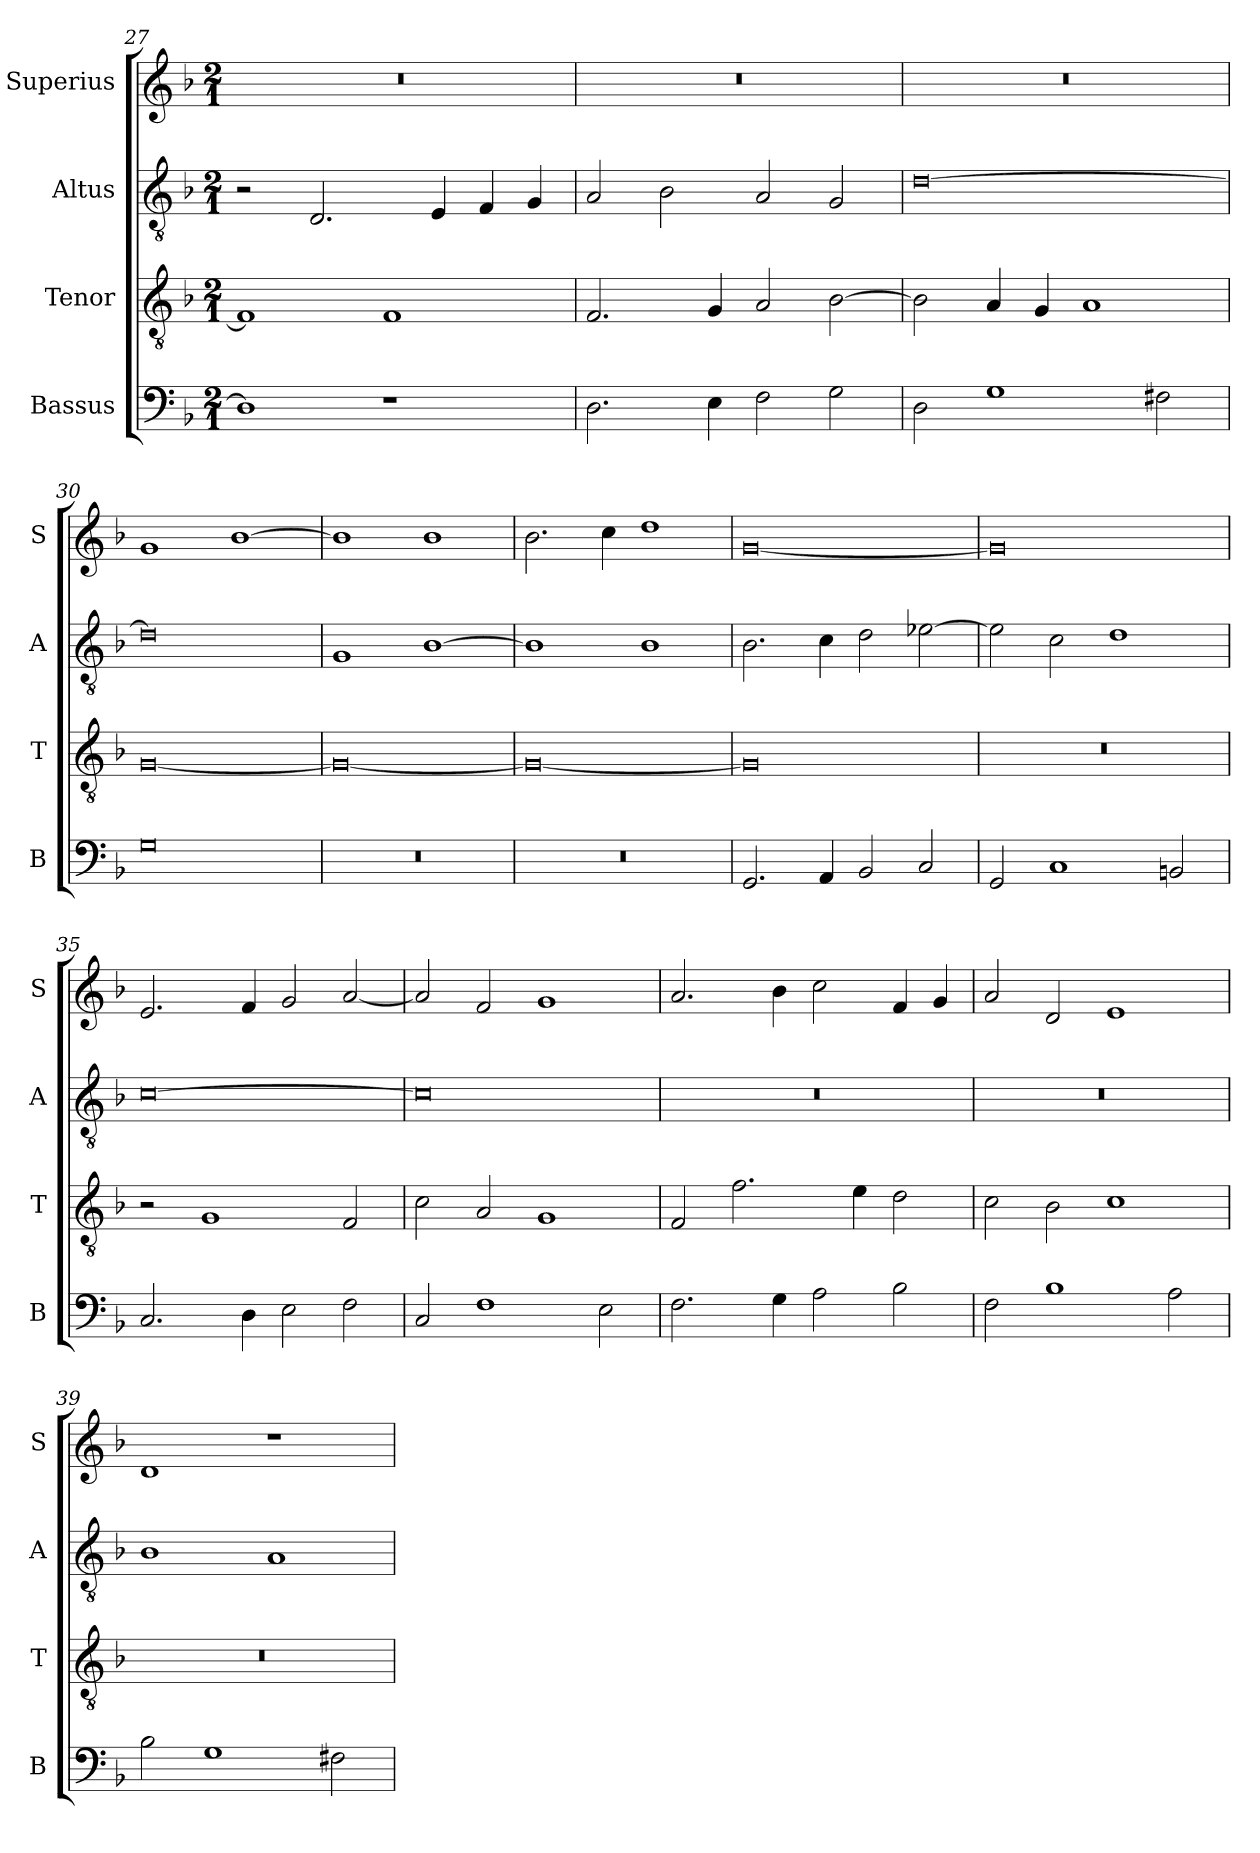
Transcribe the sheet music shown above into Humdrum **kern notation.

**kern	**kern	**kern	**kern
*part4	*part3	*part2	*part1
*staff4	*staff3	*staff2	*staff1
*I"Bassus	*I"Tenor	*I"Altus	*I"Superius
*I'B	*I'T	*I'A	*I'S
*clefF4	*clefGv2	*clefGv2	*clefG2
*k[b-]	*k[b-]	*k[b-]	*k[b-]
*M2/1	*M2/1	*M2/1	*M2/1
=27	=27	=27	=27
1D]	1F]	2r	0r
.	.	2.D/	.
1r	1F	.	.
.	.	4E/	.
.	.	4F/	.
.	.	4G/	.
=28	=28	=28	=28
2.D\	2.F/	2A/	0r
.	.	2B-\	.
4E\	4G/	.	.
2F\	2A/	2A/	.
2G\	[2B-\	2G/	.
=29	=29	=29	=29
2D\	2B-\]	[0d	0r
1G	4A/	.	.
.	4G/	.	.
.	1A	.	.
2F#X\	.	.	.
=30	=30	=30	=30
0G	[0G	0d]	1g
.	.	.	[1b-
=31	=31	=31	=31
0r	0G_	1G	1b-]
.	.	[1B-	1b-
=32	=32	=32	=32
0r	0G_	1B-]	2.b-\
.	.	.	4cc\
.	.	1B-	1dd
=33	=33	=33	=33
2.GG/	0G]	2.B-\	[0g
4AA/	.	4c\	.
2BB-/	.	2d\	.
2C/	.	[2e-X\	.
=34	=34	=34	=34
2GG/	0r	2e-\]	0g]
1C	.	2c\	.
.	.	1d	.
2BBn/	.	.	.
=35	=35	=35	=35
2.C/	2r	[0c	2.e/
.	1G	.	.
4D\	.	.	4f/
2E\	.	.	2g/
2F\	2F/	.	[2a/
=36	=36	=36	=36
2C/	2c\	0c]	2a/]
1F	2A/	.	2f/
.	1G	.	1g
2E\	.	.	.
=37	=37	=37	=37
2.F\	2F/	0r	2.a/
.	2.f\	.	.
4G\	.	.	4b-\
2A\	.	.	2cc\
.	4e\	.	.
2B-\	2d\	.	4f/
.	.	.	4g/
=38	=38	=38	=38
2F\	2c\	0r	2a/
1B-	2B-\	.	2d/
.	1c	.	1e
2A\	.	.	.
=39	=39	=39	=39
2B-\	0r	1B-	1d
1G	.	.	.
.	.	1A	1r
2F#X\	.	.	.
=	=	=	=
*-	*-	*-	*-
